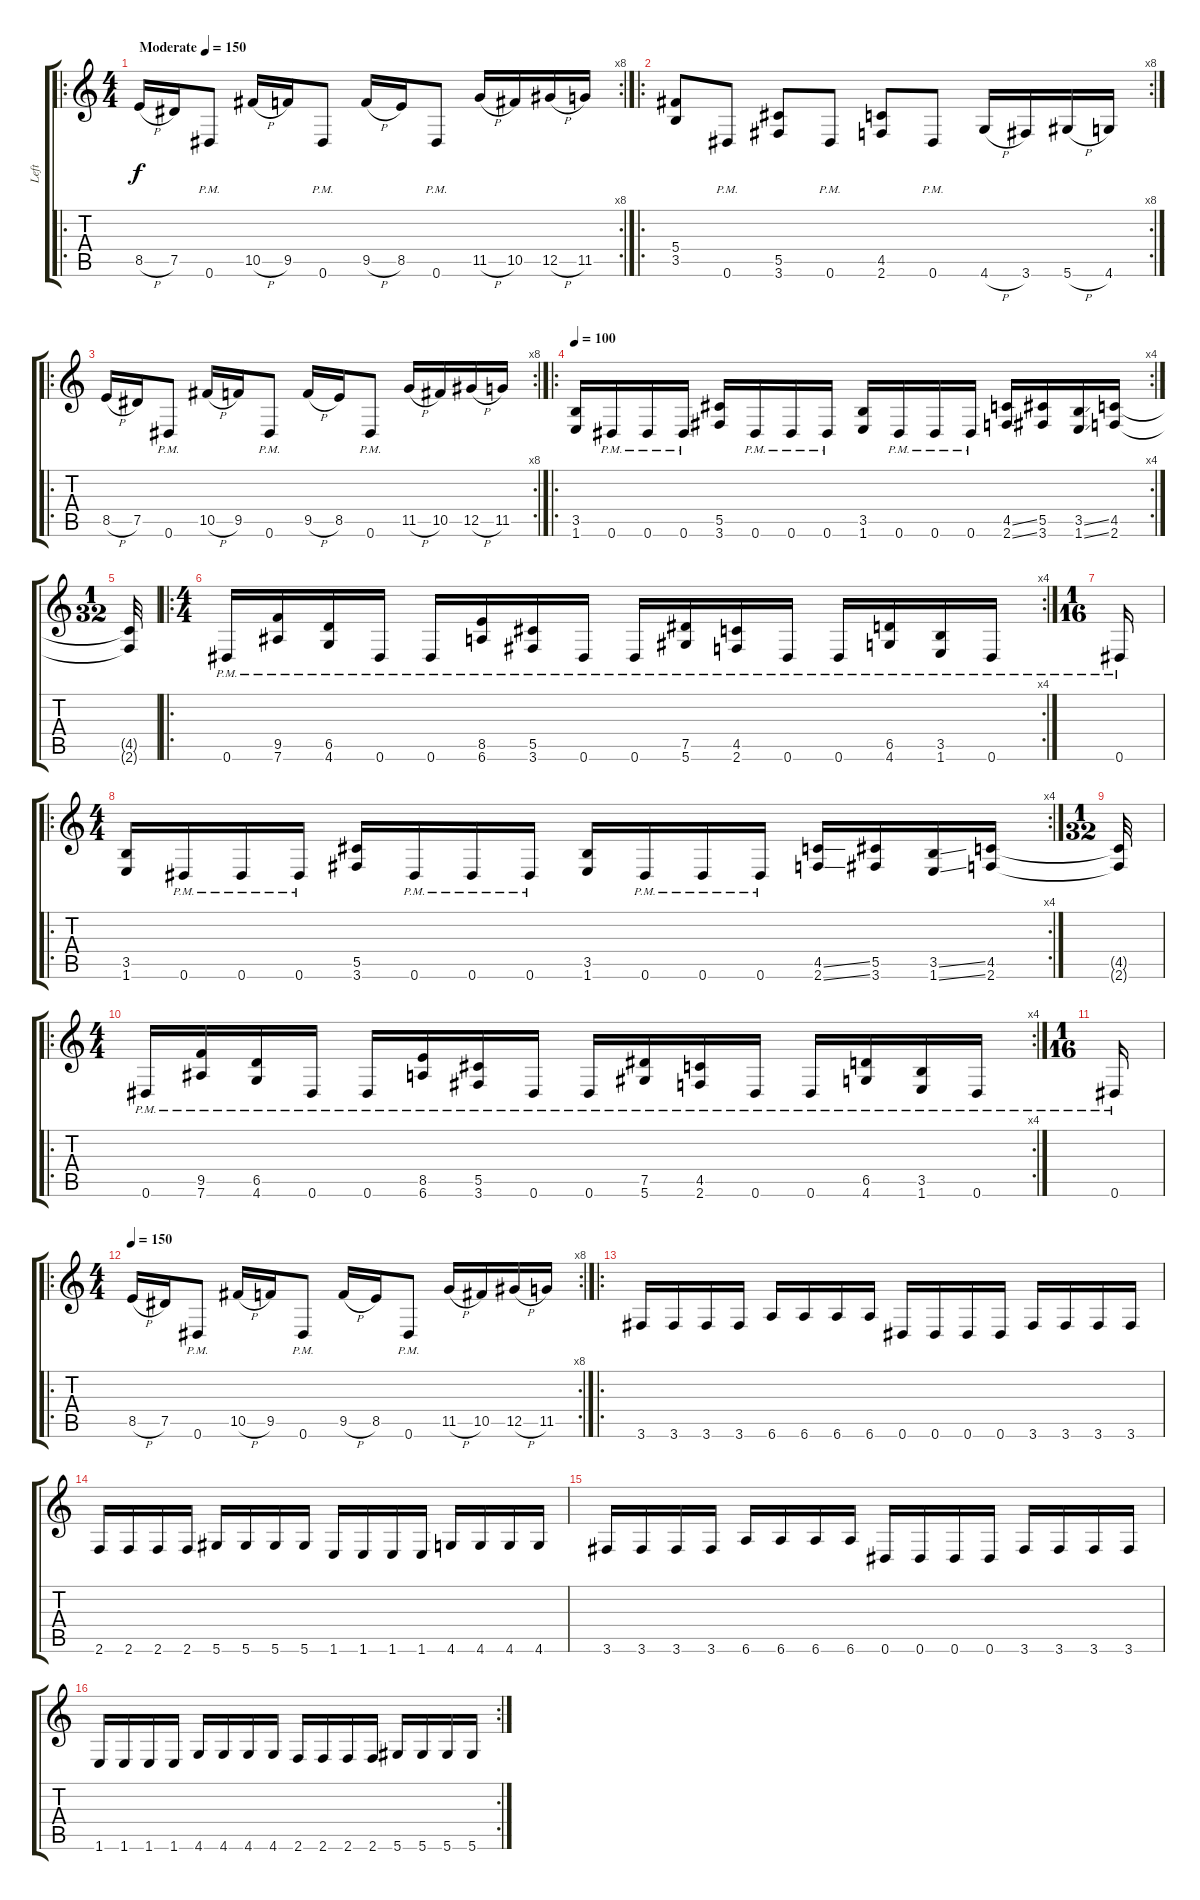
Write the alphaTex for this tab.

\track ("Left" "Left") {instrument distortionguitar}
\staff {score tabs}
\tuning (Eb4 Bb3 Gb3 Db3 Ab2 Eb2) {hide}
\ro
\rc 8
\ts (4 4)
\tempo (150 "Moderate")
\clef g2
\ks c
8.5{h}.16{dy f instrument distortionguitar} 7.5.16 0.6{pm}.8 10.5{h}.16 9.5.16 0.6{pm}.8 9.5{h}.16 8.5.16 0.6{pm}.8 11.5{h}.16 10.5.16 12.5{h}.16 11.5.16 |
\ro
\rc 8
(5.4 3.5).8 0.6{pm}.8 (5.5 3.6).8 0.6{pm}.8 (4.5 2.6).8 0.6{pm}.8 4.6{h}.16 3.6.16 5.6{h}.16 4.6.16 |
\ro
\rc 8
8.5{h}.16 7.5.16 0.6{pm}.8 10.5{h}.16 9.5.16 0.6{pm}.8 9.5{h}.16 8.5.16 0.6{pm}.8 11.5{h}.16 10.5.16 12.5{h}.16 11.5.16 |
\ro
\rc 4
\tempo 100
(3.5 1.6).16 0.6{pm}.16 0.6{pm}.16 0.6{pm}.16 (5.5 3.6).16 0.6{pm}.16 0.6{pm}.16 0.6{pm}.16 (3.5 1.6).16 0.6{pm}.16 0.6{pm}.16 0.6{pm}.16 (4.5{ss} 2.6{ss}).16 (5.5 3.6).16 (3.5{ss} 1.6{ss}).16 (4.5 2.6).16 |
\ts (1 32)
(4.5{t} 2.6{t}).32 |
\ro
\rc 4
\ts (4 4)
0.6{pm}.16 (9.5{pm} 7.6{pm}).16 (6.5{pm} 4.6{pm}).16 0.6{pm}.16 0.6{pm}.16 (8.5{pm} 6.6{pm}).16 (5.5{pm} 3.6{pm}).16 0.6{pm}.16 0.6{pm}.16 (7.5{pm} 5.6{pm}).16 (4.5{pm} 2.6{pm}).16 0.6{pm}.16 0.6{pm}.16 (6.5{pm} 4.6{pm}).16 (3.5{pm} 1.6{pm}).16 0.6{pm}.16 |
\ts (1 16)
0.6{pm}.16 |
\ro
\rc 4
\ts (4 4)
(3.5 1.6).16 0.6{pm}.16 0.6{pm}.16 0.6{pm}.16 (5.5 3.6).16 0.6{pm}.16 0.6{pm}.16 0.6{pm}.16 (3.5 1.6).16 0.6{pm}.16 0.6{pm}.16 0.6{pm}.16 (4.5{ss} 2.6{ss}).16 (5.5 3.6).16 (3.5{ss} 1.6{ss}).16 (4.5 2.6).16 |
\ts (1 32)
(4.5{t} 2.6{t}).32 |
\ro
\rc 4
\ts (4 4)
0.6{pm}.16 (9.5{pm} 7.6{pm}).16 (6.5{pm} 4.6{pm}).16 0.6{pm}.16 0.6{pm}.16 (8.5{pm} 6.6{pm}).16 (5.5{pm} 3.6{pm}).16 0.6{pm}.16 0.6{pm}.16 (7.5{pm} 5.6{pm}).16 (4.5{pm} 2.6{pm}).16 0.6{pm}.16 0.6{pm}.16 (6.5{pm} 4.6{pm}).16 (3.5{pm} 1.6{pm}).16 0.6{pm}.16 |
\ts (1 16)
0.6{pm}.16 |
\ro
\rc 8
\ts (4 4)
\tempo 150
8.5{h}.16 7.5.16 0.6{pm}.8 10.5{h}.16 9.5.16 0.6{pm}.8 9.5{h}.16 8.5.16 0.6{pm}.8 11.5{h}.16 10.5.16 12.5{h}.16 11.5.16 |
\ro
3.6.16 3.6.16 3.6.16 3.6.16 6.6.16 6.6.16 6.6.16 6.6.16 0.6.16 0.6.16 0.6.16 0.6.16 3.6.16 3.6.16 3.6.16 3.6.16 |
2.6.16 2.6.16 2.6.16 2.6.16 5.6.16 5.6.16 5.6.16 5.6.16 1.6.16 1.6.16 1.6.16 1.6.16 4.6.16 4.6.16 4.6.16 4.6.16 |
3.6.16 3.6.16 3.6.16 3.6.16 6.6.16 6.6.16 6.6.16 6.6.16 0.6.16 0.6.16 0.6.16 0.6.16 3.6.16 3.6.16 3.6.16 3.6.16 |
\rc 2
1.6.16 1.6.16 1.6.16 1.6.16 4.6.16 4.6.16 4.6.16 4.6.16 2.6.16 2.6.16 2.6.16 2.6.16 5.6.16 5.6.16 5.6.16 5.6.16
